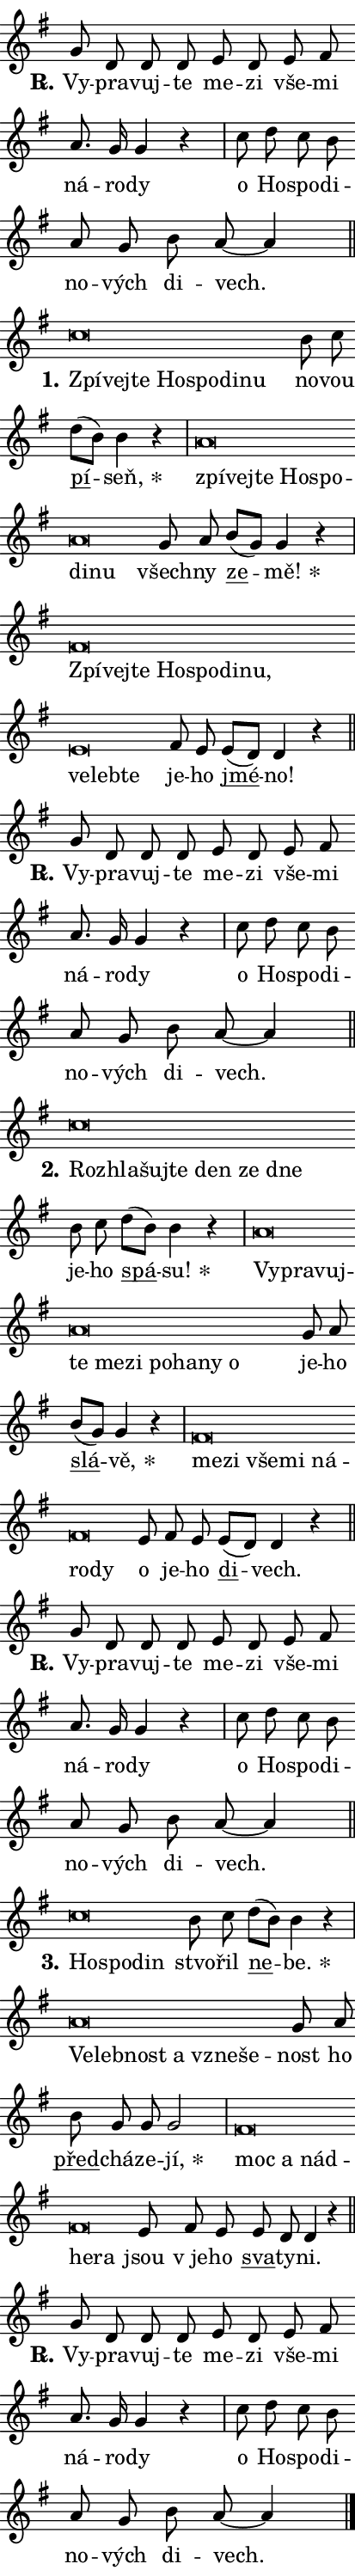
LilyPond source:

\version "2.22.1"
\header { tagline = "" }
\paper {
  indent = 0\cm
  top-margin = 0\cm
  right-margin = 0\cm
  bottom-margin = 0\cm
  left-margin = 0\cm
  paper-width = 7\cm
  page-breaking = #ly:one-page-breaking
  system-system-spacing.basic-distance = #11
  score-system-spacing.basic-distance = #11.3
  ragged-last = ##f
}


%% Author: Thomas Morley
%% https://lists.gnu.org/archive/html/lilypond-user/2020-05/msg00002.html
#(define (line-position grob)
"Returns position of @var[grob} in current system:
   @code{'start}, if at first time-step
   @code{'end}, if at last time-step
   @code{'middle} otherwise
"
  (let* ((col (ly:item-get-column grob))
         (ln (ly:grob-object col 'left-neighbor))
         (rn (ly:grob-object col 'right-neighbor))
         (col-to-check-left (if (ly:grob? ln) ln col))
         (col-to-check-right (if (ly:grob? rn) rn col))
         (break-dir-left
           (and
             (ly:grob-property col-to-check-left 'non-musical #f)
             (ly:item-break-dir col-to-check-left)))
         (break-dir-right
           (and
             (ly:grob-property col-to-check-right 'non-musical #f)
             (ly:item-break-dir col-to-check-right))))
        (cond ((eqv? 1 break-dir-left) 'start)
              ((eqv? -1 break-dir-right) 'end)
              (else 'middle))))

#(define (tranparent-at-line-position vctor)
  (lambda (grob)
  "Relying on @code{line-position} select the relevant enry from @var{vctor}.
Used to determine transparency,"
    (case (line-position grob)
      ((end) (not (vector-ref vctor 0)))
      ((middle) (not (vector-ref vctor 1)))
      ((start) (not (vector-ref vctor 2))))))

noteHeadBreakVisibility =
#(define-music-function (break-visibility)(vector?)
"Makes @code{NoteHead}s transparent relying on @var{break-visibility}"
#{
  \override NoteHead.transparent =
    #(tranparent-at-line-position break-visibility)
#})

#(define delete-ledgers-for-transparent-note-heads
  (lambda (grob)
    "Reads whether a @code{NoteHead} is transparent.
If so this @code{NoteHead} is removed from @code{'note-heads} from
@var{grob}, which is supposed to be @code{LedgerLineSpanner}.
As a result ledgers are not printed for this @code{NoteHead}"
    (let* ((nhds-array (ly:grob-object grob 'note-heads))
           (nhds-list
             (if (ly:grob-array? nhds-array)
                 (ly:grob-array->list nhds-array)
                 '()))
           ;; Relies on the transparent-property being done before
           ;; Staff.LedgerLineSpanner.after-line-breaking is executed.
           ;; This is fragile ...
           (to-keep
             (remove
               (lambda (nhd)
                 (ly:grob-property nhd 'transparent #f))
               nhds-list)))
      ;; TODO find a better method to iterate over grob-arrays, similiar
      ;; to filter/remove etc for lists
      ;; For now rebuilt from scratch
      (set! (ly:grob-object grob 'note-heads)  '())
      (for-each
        (lambda (nhd)
          (ly:pointer-group-interface::add-grob grob 'note-heads nhd))
        to-keep))))

hideNotes = {
  \noteHeadBreakVisibility #begin-of-line-visible
}
unHideNotes = {
  \noteHeadBreakVisibility #all-visible
}

% work-around for resetting accidentals
% https://lilypond.org/doc/v2.23/Documentation/notation/displaying-rhythms#unmetered-music
cadenzaMeasure = {
  \cadenzaOff
  \partial 1024 s1024
  \cadenzaOn
}

#(define-markup-command (accent layout props text) (markup?)
  "Underline accented syllable"
  (interpret-markup layout props
    #{\markup \override #'(offset . 4.3) \underline { #text }#}))

responsum = \markup \concat {
  "R" \hspace #-1.05 \path #0.1 #'((moveto 0 0.07) (lineto 0.9 0.8)) \hspace #0.05 "."
}

\layout {
    \context {
        \Staff
        \remove "Time_signature_engraver"
        \override LedgerLineSpanner.after-line-breaking = #delete-ledgers-for-transparent-note-heads
    }
    \context {
        \Voice {
            \override NoteHead.output-attributes = #'((class . "notehead"))
            \override Hairpin.height = #0.55
        }
    }
    \context {
        \Lyrics {
            \override StanzaNumber.output-attributes = #'((class . "stanzanumber"))
            \override LyricSpace.minimum-distance = #0.9
            \override LyricText.font-name = #"TeX Gyre Schola"
            \override LyricText.font-size = 1
            \override StanzaNumber.font-name = #"TeX Gyre Schola Bold"
            \override StanzaNumber.font-size = 1
        }
    }
}

% magnetic-lyrics.ily
%
%   written by
%     Jean Abou Samra <jean@abou-samra.fr>
%     Werner Lemberg <wl@gnu.org>
%
%   adapted by
%     Jiri Hon <jiri.hon@gmail.com>
%
% Version 2022-Apr-15

% https://www.mail-archive.com/lilypond-user@gnu.org/msg149350.html

#(define (Left_hyphen_pointer_engraver context)
   "Collect syllable-hyphen-syllable occurrences in lyrics and store
them in properties.  This engraver only looks to the left.  For
example, if the lyrics input is @code{foo -- bar}, it does the
following.

@itemize @bullet
@item
Set the @code{text} property of the @code{LyricHyphen} grob between
@q{foo} and @q{bar} to @code{foo}.

@item
Set the @code{left-hyphen} property of the @code{LyricText} grob with
text @q{foo} to the @code{LyricHyphen} grob between @q{foo} and
@q{bar}.
@end itemize

Use this auxiliary engraver in combination with the
@code{lyric-@/text::@/apply-@/magnetic-@/offset!} hook."
   (let ((hyphen #f)
         (text #f))
     (make-engraver
      (acknowledgers
       ((lyric-syllable-interface engraver grob source-engraver)
        (set! text grob)))
      (end-acknowledgers
       ((lyric-hyphen-interface engraver grob source-engraver)
        ;(when (not (grob::has-interface grob 'lyric-space-interface))
          (set! hyphen grob)));)
      ((stop-translation-timestep engraver)
       (when (and text hyphen)
         (ly:grob-set-object! text 'left-hyphen hyphen))
       (set! text #f)
       (set! hyphen #f)))))

#(define (lyric-text::apply-magnetic-offset! grob)
   "If the space between two syllables is less than the value in
property @code{LyricText@/.details@/.squash-threshold}, move the right
syllable to the left so that it gets concatenated with the left
syllable.

Use this function as a hook for
@code{LyricText@/.after-@/line-@/breaking} if the
@code{Left_@/hyphen_@/pointer_@/engraver} is active."
   (let ((hyphen (ly:grob-object grob 'left-hyphen #f)))
     (when hyphen
       (let ((left-text (ly:spanner-bound hyphen LEFT)))
         (when (grob::has-interface left-text 'lyric-syllable-interface)
           (let* ((common (ly:grob-common-refpoint grob left-text X))
                  (this-x-ext (ly:grob-extent grob common X))
                  (left-x-ext
                   (begin
                     ;; Trigger magnetism for left-text.
                     (ly:grob-property left-text 'after-line-breaking)
                     (ly:grob-extent left-text common X)))
                  ;; `delta` is the gap width between two syllables.
                  (delta (- (interval-start this-x-ext)
                            (interval-end left-x-ext)))
                  (details (ly:grob-property grob 'details))
                  (threshold (assoc-get 'squash-threshold details 0.2)))
             (when (< delta threshold)
               (let* (;; We have to manipulate the input text so that
                      ;; ligatures crossing syllable boundaries are not
                      ;; disabled.  For languages based on the Latin
                      ;; script this is essentially a beautification.
                      ;; However, for non-Western scripts it can be a
                      ;; necessity.
                      (lt (ly:grob-property left-text 'text))
                      (rt (ly:grob-property grob 'text))
                      (is-space (grob::has-interface hyphen 'lyric-space-interface))
                      (space (if is-space " " ""))
                      (space-markup (grob-interpret-markup grob " "))
                      (space-size (interval-length (ly:stencil-extent space-markup X)))
                      (extra-delta (if is-space space-size 0))
                      ;; Append new syllable.
                      (ltrt-space (if (and (string? lt) (string? rt))
                                (string-append lt space rt)
                                (make-concat-markup (list lt space rt))))
                      ;; Right-align `ltrt` to the right side.
                      (ltrt-space-markup (grob-interpret-markup
                               grob
                               (make-translate-markup
                                (cons (interval-length this-x-ext) 0)
                                (make-right-align-markup ltrt-space)))))
                 (begin
                   ;; Don't print `left-text`.
                   (ly:grob-set-property! left-text 'stencil #f)
                   ;; Set text and stencil (which holds all collected
                   ;; syllables so far) and shift it to the left.
                   (ly:grob-set-property! grob 'text ltrt-space)
                   (ly:grob-set-property! grob 'stencil ltrt-space-markup)
                   (ly:grob-translate-axis! grob (- (- delta extra-delta)) X))))))))))


#(define (lyric-hyphen::displace-bounds-first grob)
   ;; Make very sure this callback isn't triggered too early.
   (let ((left (ly:spanner-bound grob LEFT))
         (right (ly:spanner-bound grob RIGHT)))
     (ly:grob-property left 'after-line-breaking)
     (ly:grob-property right 'after-line-breaking)
     (ly:lyric-hyphen::print grob)))

squashThreshold = #0.4

\layout {
  \context {
    \Lyrics
    \consists #Left_hyphen_pointer_engraver
    \override LyricText.after-line-breaking =
      #lyric-text::apply-magnetic-offset!
    \override LyricHyphen.stencil = #lyric-hyphen::displace-bounds-first
    \override LyricText.details.squash-threshold = \squashThreshold
    \override LyricHyphen.minimum-distance = 0
    \override LyricHyphen.minimum-length = \squashThreshold
  }
}

squash = \override LyricText.details.squash-threshold = 9999
unSquash = \override LyricText.details.squash-threshold = \squashThreshold

left = \override LyricText.self-alignment-X = #LEFT
unLeft = \revert LyricText.self-alignment-X

starOffset = #(lambda (grob) 
                (let ((x_offset (ly:self-alignment-interface::aligned-on-x-parent grob)))
                  (if (= x_offset 0) 0 (+ x_offset 1.2))))

star = #(define-music-function (syllable)(string?)
"Append star separator at the end of a syllable"
#{
  \once \override LyricText.X-offset = #starOffset
  \lyricmode { \markup {
    #syllable
    \override #'((font-name . "TeX Gyre Schola Bold")) \hspace #0.2 \lower #0.65 \larger "*"
  } }
#})

starAccent = #(define-music-function (syllable)(string?)
"Append star separator at the end of a syllable and make accent"
#{
  \once \override LyricText.X-offset = #starOffset
  \lyricmode { \markup {
    \accent #syllable
    \override #'((font-name . "TeX Gyre Schola Bold")) \hspace #0.2 \lower #0.65 \larger "*"
  } }
#})

breath = #(define-music-function (syllable)(string?)
"Append breathing indicator at the end of a syllable"
#{
  \lyricmode { \markup { #syllable "+" } }
#})

optionalBreath = #(define-music-function (syllable)(string?)
"Append optional breathing indicator at the end of a syllable"
#{
  \lyricmode { \markup { #syllable "(+)" } }
#})


\score {
    <<
        \new Voice = "melody" { \cadenzaOn \key g \major \relative { g'8 d d d e d e fis \bar "" a8. g16 g4 r \cadenzaMeasure \bar "|" c8 d c b \bar "" a g b a~ a4 \cadenzaMeasure \bar "||" \break } }
        \new Lyrics \lyricsto "melody" { \lyricmode { \set stanza = \responsum
Vy -- pra -- vuj -- te me -- zi vše -- mi ná -- ro -- dy o Ho -- spo -- di -- no -- vých di -- vech. } }
    >>
    \layout {}
}

\score {
    <<
        \new Voice = "melody" { \cadenzaOn \key g \major \relative { c''\breve*1/16 \hideNotes \breve*1/16 \bar "" \breve*1/16 \bar "" \breve*1/16 \bar "" \breve*1/16 \bar "" \breve*1/16 \breve*1/16 \bar "" \unHideNotes b8 c \bar "" d[( b)] b4 r \cadenzaMeasure \bar "|" a\breve*1/16 \hideNotes \breve*1/16 \bar "" \breve*1/16 \bar "" \breve*1/16 \bar "" \breve*1/16 \bar "" \breve*1/16 \breve*1/16 \bar "" \unHideNotes g8 a \bar "" b[( g)] g4 r \cadenzaMeasure \bar "|" fis\breve*1/16 \hideNotes \breve*1/16 \bar "" \breve*1/16 \bar "" \breve*1/16 \bar "" \breve*1/16 \bar "" \breve*1/16 \breve*1/16 \bar "" \unHideNotes e\breve*1/16 \hideNotes \breve*1/16 \breve*1/16 \bar "" \unHideNotes fis8 e \bar "" e[( d)] d4 r \cadenzaMeasure \bar "||" \break } }
        \new Lyrics \lyricsto "melody" { \lyricmode { \set stanza = "1."
\left Zpí -- \squash vej -- te Ho -- spo -- di -- nu \unLeft \unSquash no -- vou \markup \accent pí -- \star seň, \left zpí -- \squash vej -- te Ho -- spo -- di -- nu \unLeft \unSquash všech -- ny \markup \accent ze -- \star mě! \left Zpí -- \squash vej -- te Ho -- spo -- di -- nu, \left \unLeft \unSquash ve -- \squash leb -- te \unLeft \unSquash je -- ho \markup \accent jmé -- no! } }
    >>
    \layout {}
}

\score {
    <<
        \new Voice = "melody" { \cadenzaOn \key g \major \relative { g'8 d d d e d e fis \bar "" a8. g16 g4 r \cadenzaMeasure \bar "|" c8 d c b \bar "" a g b a~ a4 \cadenzaMeasure \bar "||" \break } }
        \new Lyrics \lyricsto "melody" { \lyricmode { \set stanza = \responsum
Vy -- pra -- vuj -- te me -- zi vše -- mi ná -- ro -- dy o Ho -- spo -- di -- no -- vých di -- vech. } }
    >>
    \layout {}
}

\score {
    <<
        \new Voice = "melody" { \cadenzaOn \key g \major \relative { c''\breve*1/16 \hideNotes \breve*1/16 \bar "" \breve*1/16 \bar "" \breve*1/16 \bar "" \breve*1/16 \bar "" \breve*1/16 \breve*1/16 \bar "" \unHideNotes b8 c \bar "" d[( b)] b4 r \cadenzaMeasure \bar "|" a\breve*1/16 \hideNotes \breve*1/16 \bar "" \breve*1/16 \bar "" \breve*1/16 \bar "" \breve*1/16 \bar "" \breve*1/16 \bar "" \breve*1/16 \bar "" \breve*1/16 \bar "" \breve*1/16 \breve*1/16 \bar "" \unHideNotes g8 a \bar "" b[( g)] g4 r \cadenzaMeasure \bar "|" fis\breve*1/16 \hideNotes \breve*1/16 \bar "" \breve*1/16 \bar "" \breve*1/16 \bar "" \breve*1/16 \bar "" \breve*1/16 \breve*1/16 \bar "" \unHideNotes e8 fis e \bar "" e[( d)] d4 r \cadenzaMeasure \bar "||" \break } }
        \new Lyrics \lyricsto "melody" { \lyricmode { \set stanza = "2."
\left Roz -- \squash hla -- šuj -- te den ze dne \unLeft \unSquash je -- ho \markup \accent spá -- \star su! \left Vy -- \squash pra -- vuj -- te me -- zi po -- ha -- ny o \unLeft \unSquash je -- ho \markup \accent slá -- \star vě, \left me -- \squash zi vše -- mi ná -- ro -- dy \unLeft \unSquash o je -- ho \markup \accent di -- vech. } }
    >>
    \layout {}
}

\score {
    <<
        \new Voice = "melody" { \cadenzaOn \key g \major \relative { g'8 d d d e d e fis \bar "" a8. g16 g4 r \cadenzaMeasure \bar "|" c8 d c b \bar "" a g b a~ a4 \cadenzaMeasure \bar "||" \break } }
        \new Lyrics \lyricsto "melody" { \lyricmode { \set stanza = \responsum
Vy -- pra -- vuj -- te me -- zi vše -- mi ná -- ro -- dy o Ho -- spo -- di -- no -- vých di -- vech. } }
    >>
    \layout {}
}

\score {
    <<
        \new Voice = "melody" { \cadenzaOn \key g \major \relative { c''\breve*1/16 \hideNotes \breve*1/16 \breve*1/16 \bar "" \unHideNotes b8 c \bar "" d[( b)] b4 r \cadenzaMeasure \bar "|" a\breve*1/16 \hideNotes \breve*1/16 \bar "" \breve*1/16 \bar "" \breve*1/16 \bar "" \breve*1/16 \breve*1/16 \bar "" \unHideNotes g8 a \bar "" b g g g2 \cadenzaMeasure \bar "|" fis\breve*1/16 \hideNotes \breve*1/16 \bar "" \breve*1/16 \bar "" \breve*1/16 \breve*1/16 \bar "" \unHideNotes e8 fis e \bar "" e d d4 r \cadenzaMeasure \bar "||" \break } }
        \new Lyrics \lyricsto "melody" { \lyricmode { \set stanza = "3."
\left Ho -- \squash spo -- din \unLeft \unSquash stvo -- řil \markup \accent ne -- \star be. \left Ve -- \squash leb -- nost a vzne -- še -- \unLeft \unSquash nost ho \markup \accent před -- chá -- ze -- \star jí, \left moc \squash a nád -- he -- ra \unLeft \unSquash jsou "v je" -- ho \markup \accent sva -- ty -- ni. } }
    >>
    \layout {}
}

\score {
    <<
        \new Voice = "melody" { \cadenzaOn \key g \major \relative { g'8 d d d e d e fis \bar "" a8. g16 g4 r \cadenzaMeasure \bar "|" c8 d c b \bar "" a g b a~ a4 \cadenzaMeasure \bar "||" \break } \bar "|." }
        \new Lyrics \lyricsto "melody" { \lyricmode { \set stanza = \responsum
Vy -- pra -- vuj -- te me -- zi vše -- mi ná -- ro -- dy o Ho -- spo -- di -- no -- vých di -- vech. } }
    >>
    \layout {}
}
